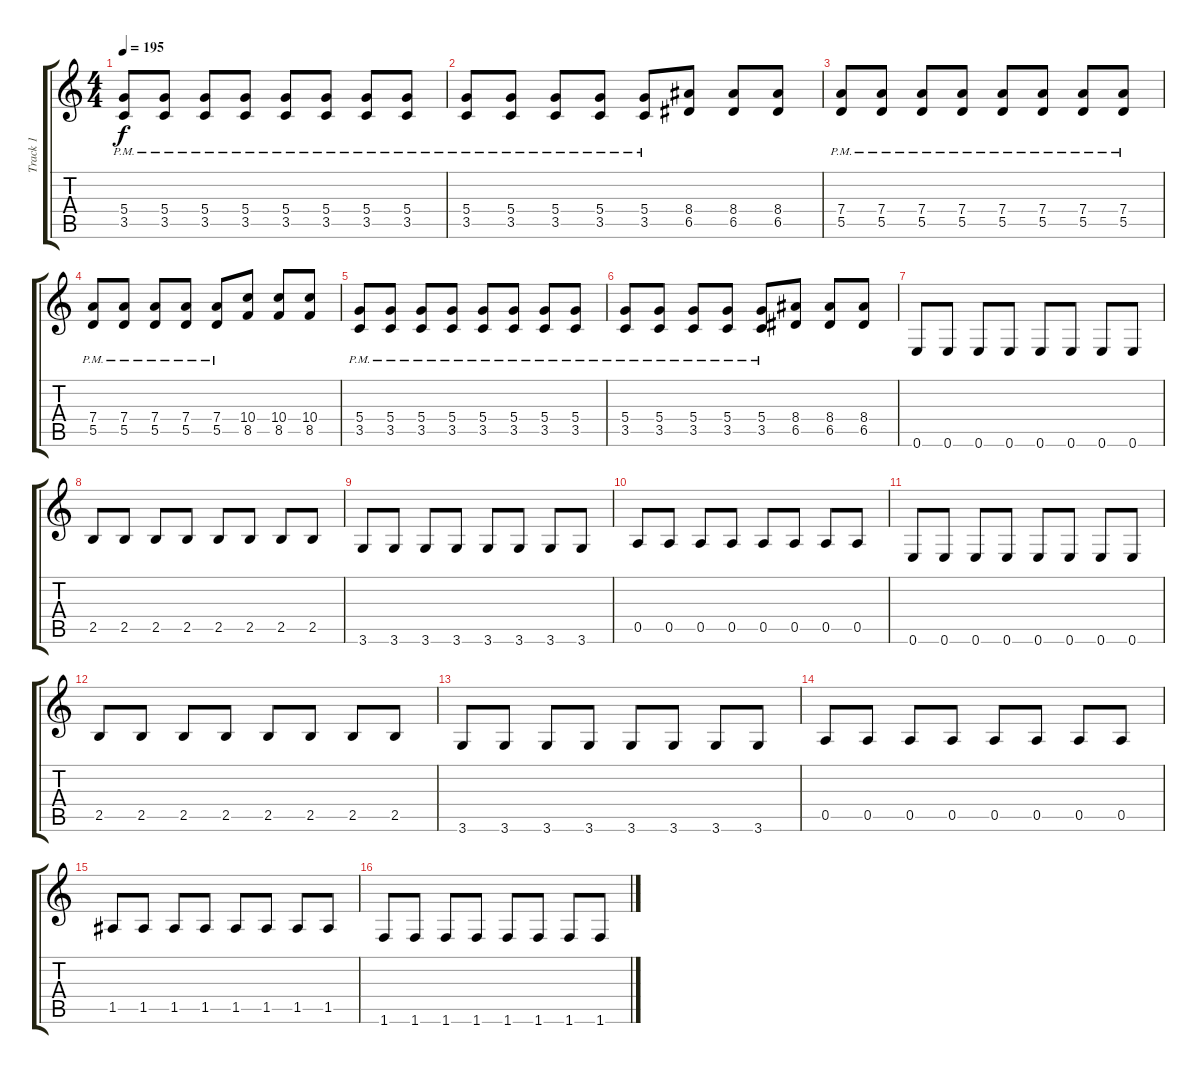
\track ("Track 1" "Track 1") {instrument distortionguitar}
\staff {score tabs}
\tuning (E4 B3 G3 D3 A2 E2) {hide}
\ts (4 4)
\tempo 195
\clef g2
\ks c
(5.4{pm} 3.5{pm}).8{dy f} (5.4{pm} 3.5{pm}).8 (5.4{pm} 3.5{pm}).8 (5.4{pm} 3.5{pm}).8 (5.4{pm} 3.5{pm}).8 (5.4{pm} 3.5{pm}).8 (5.4{pm} 3.5{pm}).8 (5.4{pm} 3.5{pm}).8 |
(5.4{pm} 3.5{pm}).8 (5.4{pm} 3.5{pm}).8 (5.4{pm} 3.5{pm}).8 (5.4{pm} 3.5{pm}).8 (5.4{pm} 3.5{pm}).8 (8.4 6.5).8 (8.4 6.5).8 (8.4 6.5).8 |
(7.4{pm} 5.5{pm}).8 (7.4{pm} 5.5{pm}).8 (7.4{pm} 5.5{pm}).8 (7.4{pm} 5.5{pm}).8 (7.4{pm} 5.5{pm}).8 (7.4{pm} 5.5{pm}).8 (7.4{pm} 5.5{pm}).8 (7.4{pm} 5.5{pm}).8 |
(7.4{pm} 5.5{pm}).8 (7.4{pm} 5.5{pm}).8 (7.4{pm} 5.5{pm}).8 (7.4{pm} 5.5{pm}).8 (7.4{pm} 5.5{pm}).8 (10.4 8.5).8 (10.4 8.5).8 (10.4 8.5).8 |
(5.4{pm} 3.5{pm}).8 (5.4{pm} 3.5{pm}).8 (5.4{pm} 3.5{pm}).8 (5.4{pm} 3.5{pm}).8 (5.4{pm} 3.5{pm}).8 (5.4{pm} 3.5{pm}).8 (5.4{pm} 3.5{pm}).8 (5.4{pm} 3.5{pm}).8 |
(5.4{pm} 3.5{pm}).8 (5.4{pm} 3.5{pm}).8 (5.4{pm} 3.5{pm}).8 (5.4{pm} 3.5{pm}).8 (5.4{pm} 3.5{pm}).8 (8.4 6.5).8 (8.4 6.5).8 (8.4 6.5).8 |
0.6.8 0.6.8 0.6.8 0.6.8 0.6.8 0.6.8 0.6.8 0.6.8 |
2.5.8 2.5.8 2.5.8 2.5.8 2.5.8 2.5.8 2.5.8 2.5.8 |
3.6.8 3.6.8 3.6.8 3.6.8 3.6.8 3.6.8 3.6.8 3.6.8 |
0.5.8 0.5.8 0.5.8 0.5.8 0.5.8 0.5.8 0.5.8 0.5.8 |
0.6.8 0.6.8 0.6.8 0.6.8 0.6.8 0.6.8 0.6.8 0.6.8 |
2.5.8 2.5.8 2.5.8 2.5.8 2.5.8 2.5.8 2.5.8 2.5.8 |
3.6.8 3.6.8 3.6.8 3.6.8 3.6.8 3.6.8 3.6.8 3.6.8 |
0.5.8 0.5.8 0.5.8 0.5.8 0.5.8 0.5.8 0.5.8 0.5.8 |
1.5.8 1.5.8 1.5.8 1.5.8 1.5.8 1.5.8 1.5.8 1.5.8 |
1.6.8 1.6.8 1.6.8 1.6.8 1.6.8 1.6.8 1.6.8 1.6.8
